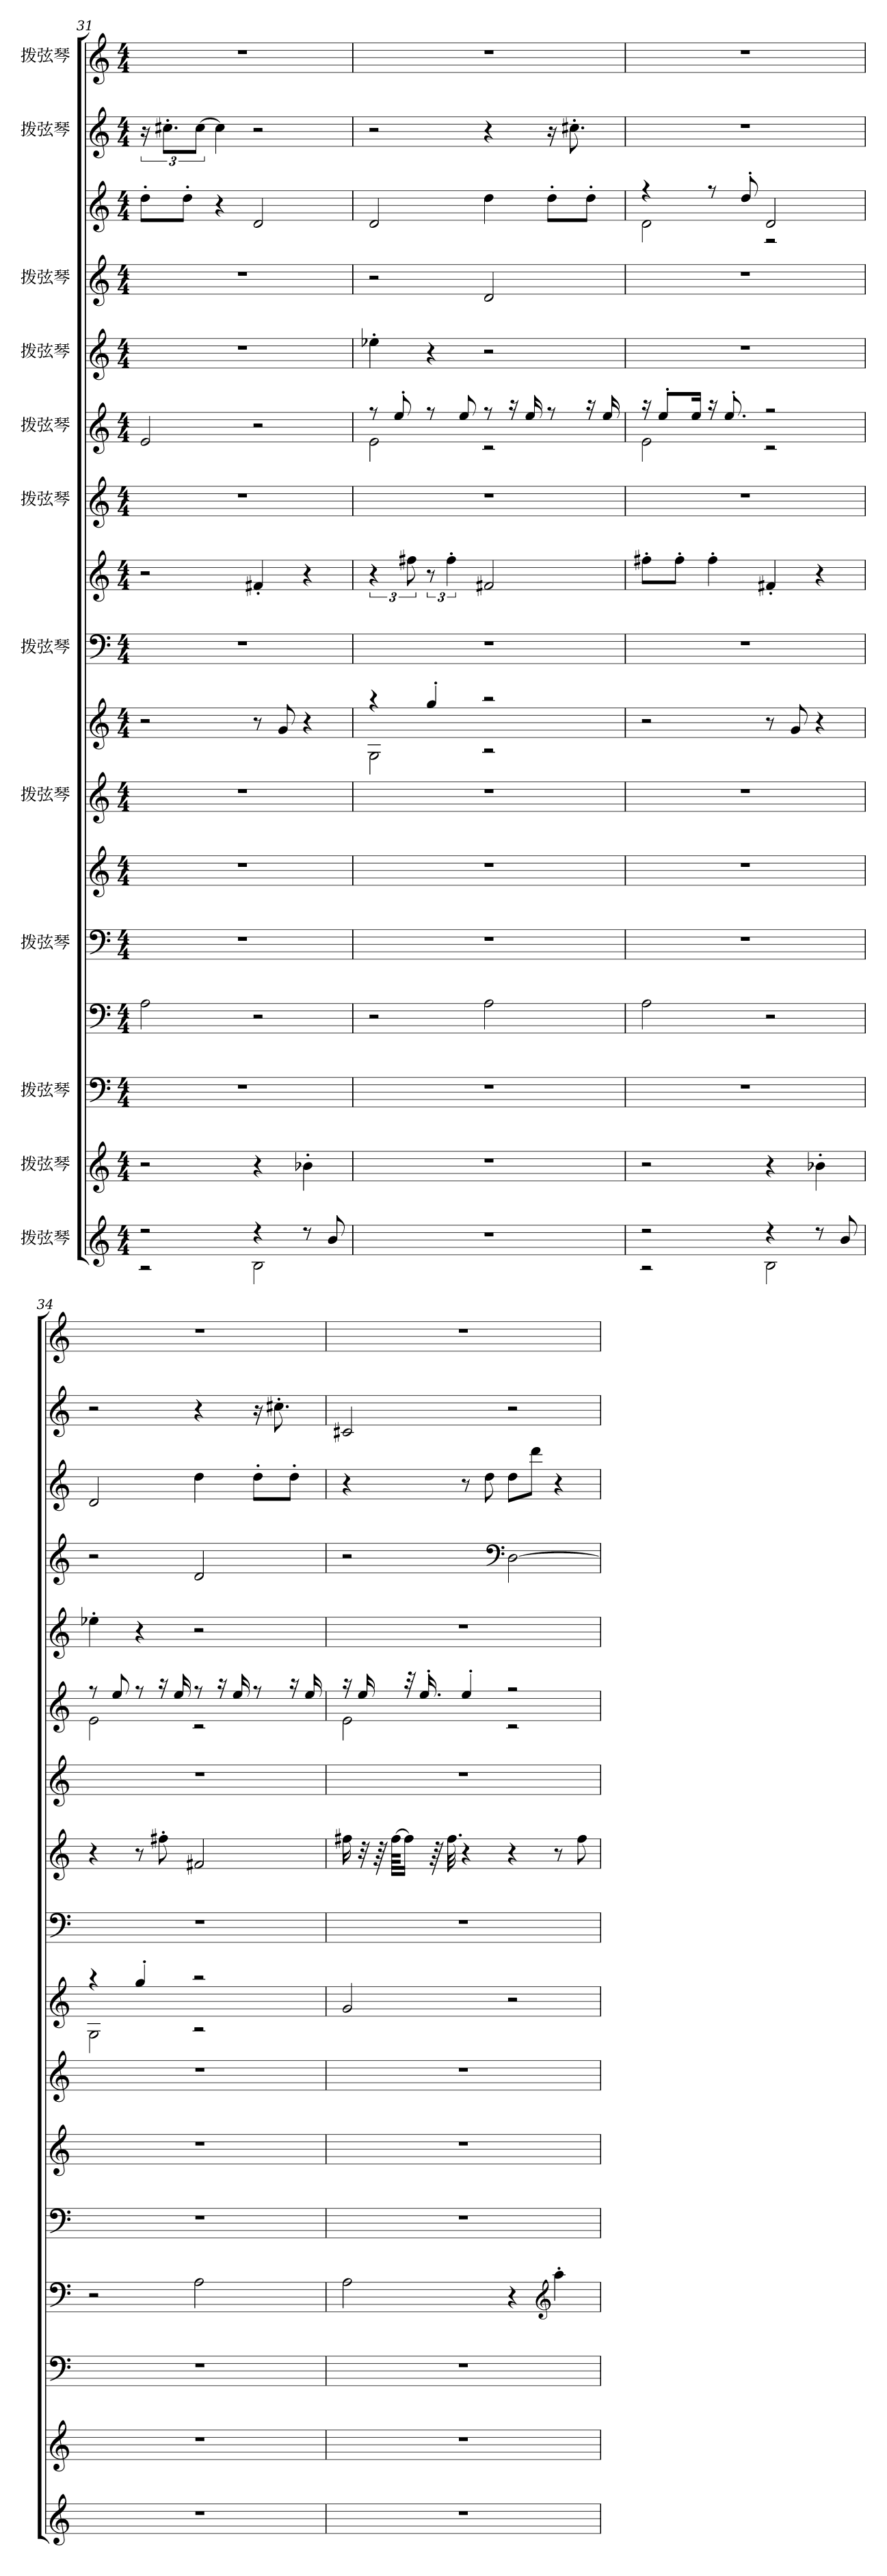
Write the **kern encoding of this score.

**kern	**kern	**kern	**kern	**kern	**kern	**kern	**kern	**kern	**kern	**kern	**kern	**kern	**kern	**kern	**kern	**kern
*part12	*part11	*part10	*part10	*part9	*part9	*part8	*part8	*part7	*part7	*part6	*part5	*part4	*part3	*part3	*part2	*part1
*staff17	*staff16	*staff15	*staff14	*staff13	*staff12	*staff11	*staff10	*staff9	*staff8	*staff7	*staff6	*staff5	*staff4	*staff3	*staff2	*staff1
*I"拨弦琴	*I"拨弦琴	*I"拨弦琴	*	*I"拨弦琴	*	*I"拨弦琴	*	*I"拨弦琴	*	*I"拨弦琴	*I"拨弦琴	*I"拨弦琴	*I"拨弦琴	*	*I"拨弦琴	*I"拨弦琴
*clefG2	*clefG2	*clefF4	*clefF4	*clefF4	*clefG2	*clefG2	*clefG2	*clefF4	*clefG2	*clefG2	*clefG2	*clefG2	*clefG2	*clefG2	*clefG2	*clefG2
*k[]	*k[]	*k[]	*k[]	*k[]	*k[]	*k[]	*k[]	*k[]	*k[]	*k[]	*k[]	*k[]	*k[]	*k[]	*k[]	*k[]
*M4/4	*M4/4	*M4/4	*M4/4	*M4/4	*M4/4	*M4/4	*M4/4	*M4/4	*M4/4	*M4/4	*M4/4	*M4/4	*M4/4	*M4/4	*M4/4	*M4/4
=31	=31	=31	=31	=31	=31	=31	=31	=31	=31	=31	=31	=31	=31	=31	=31	=31
*^	*	*	*	*	*	*	*	*	*	*	*	*	*	*	*	*
2r	2r	2r	1r	2A\	1r	1r	1r	2r	1r	2r	1r	2e/	1r	1r	8dd'\L	24r	1r
.	.	.	.	.	.	.	.	.	.	.	.	.	.	.	.	12.cc#X'\L	.
.	.	.	.	.	.	.	.	.	.	.	.	.	.	.	8dd'\J	.	.
.	.	.	.	.	.	.	.	.	.	.	.	.	.	.	.	[12cc#\J	.
.	.	.	.	.	.	.	.	.	.	.	.	.	.	.	4r	4cc#\]	.
4r	2B\	4r	.	2r	.	.	.	8r	.	4f#X'/	.	2r	.	.	2d/	2r	.
.	.	.	.	.	.	.	.	8g/	.	.	.	.	.	.	.	.	.
8r	.	4b-X'\	.	.	.	.	.	4r	.	4r	.	.	.	.	.	.	.
8b/	.	.	.	.	.	.	.	.	.	.	.	.	.	.	.	.	.
*v	*v	*	*	*	*	*	*	*	*	*	*	*	*	*	*	*	*
=32	=32	=32	=32	=32	=32	=32	=32	=32	=32	=32	=32	=32	=32	=32	=32	=32
*	*	*	*	*	*	*	*^	*	*	*	*^	*	*	*	*	*
1r	1r	1r	2r	1r	1r	1r	4r	2G\	1r	6r	1r	8r	2e\	4ee-X'\	2r	2d/	2r	1r
.	.	.	.	.	.	.	.	.	.	.	.	8ee'/	.	.	.	.	.	.
.	.	.	.	.	.	.	.	.	.	12ff#X\	.	.	.	.	.	.	.	.
.	.	.	.	.	.	.	4gg'/	.	.	12r	.	8r	.	4r	.	.	.	.
.	.	.	.	.	.	.	.	.	.	6ff#'\	.	.	.	.	.	.	.	.
.	.	.	.	.	.	.	.	.	.	.	.	8ee/	.	.	.	.	.	.
.	.	.	2A\	.	.	.	2r	2r	.	2f#X/	.	8r	2r	2r	2d/	4dd\	4r	.
.	.	.	.	.	.	.	.	.	.	.	.	16r	.	.	.	.	.	.
.	.	.	.	.	.	.	.	.	.	.	.	16ee/	.	.	.	.	.	.
.	.	.	.	.	.	.	.	.	.	.	.	8r	.	.	.	8dd'\L	16r	.
.	.	.	.	.	.	.	.	.	.	.	.	.	.	.	.	.	8.cc#X'\	.
.	.	.	.	.	.	.	.	.	.	.	.	16r	.	.	.	8dd'\J	.	.
.	.	.	.	.	.	.	.	.	.	.	.	16ee/	.	.	.	.	.	.
*	*	*	*	*	*	*	*v	*v	*	*	*	*	*	*	*	*	*	*
!!LO:PB:g=z
=33	=33	=33	=33	=33	=33	=33	=33	=33	=33	=33	=33	=33	=33	=33	=33	=33	=33
*^	*	*	*	*	*	*	*	*	*	*	*	*	*	*	*^	*	*
2r	2r	2r	1r	2A\	1r	1r	1r	2r	1r	8ff#X'\L	1r	16r	2e\	1r	1r	4r	2d\	1r	1r
.	.	.	.	.	.	.	.	.	.	.	.	8ee'/L	.	.	.	.	.	.	.
.	.	.	.	.	.	.	.	.	.	8ff#'\J	.	.	.	.	.	.	.	.	.
.	.	.	.	.	.	.	.	.	.	.	.	16ee/Jk	.	.	.	.	.	.	.
.	.	.	.	.	.	.	.	.	.	4ff#'\	.	16r	.	.	.	8r	.	.	.
.	.	.	.	.	.	.	.	.	.	.	.	8.ee'/	.	.	.	.	.	.	.
.	.	.	.	.	.	.	.	.	.	.	.	.	.	.	.	8dd'/	.	.	.
4r	2B\	4r	.	2r	.	.	.	8r	.	4f#X'/	.	2r	2r	.	.	2d/	2r	.	.
.	.	.	.	.	.	.	.	8g/	.	.	.	.	.	.	.	.	.	.	.
8r	.	4b-X'\	.	.	.	.	.	4r	.	4r	.	.	.	.	.	.	.	.	.
8b/	.	.	.	.	.	.	.	.	.	.	.	.	.	.	.	.	.	.	.
*v	*v	*	*	*	*	*	*	*	*	*	*	*	*	*	*	*v	*v	*	*
=34	=34	=34	=34	=34	=34	=34	=34	=34	=34	=34	=34	=34	=34	=34	=34	=34	=34
*	*	*	*	*	*	*	*^	*	*	*	*	*	*	*	*	*	*
1r	1r	1r	2r	1r	1r	1r	4r	2G\	1r	4r	1r	8r	2e\	4ee-X'\	2r	2d/	2r	1r
.	.	.	.	.	.	.	.	.	.	.	.	8ee/	.	.	.	.	.	.
.	.	.	.	.	.	.	4gg'/	.	.	8r	.	8r	.	4r	.	.	.	.
.	.	.	.	.	.	.	.	.	.	8ff#X'\	.	16r	.	.	.	.	.	.
.	.	.	.	.	.	.	.	.	.	.	.	16ee/	.	.	.	.	.	.
.	.	.	2A\	.	.	.	2r	2r	.	2f#X/	.	8r	2r	2r	2d/	4dd\	4r	.
.	.	.	.	.	.	.	.	.	.	.	.	16r	.	.	.	.	.	.
.	.	.	.	.	.	.	.	.	.	.	.	16ee/	.	.	.	.	.	.
.	.	.	.	.	.	.	.	.	.	.	.	8r	.	.	.	8dd'\L	16r	.
.	.	.	.	.	.	.	.	.	.	.	.	.	.	.	.	.	8.cc#X'\	.
.	.	.	.	.	.	.	.	.	.	.	.	16r	.	.	.	8dd'\J	.	.
.	.	.	.	.	.	.	.	.	.	.	.	16ee/	.	.	.	.	.	.
*	*	*	*	*	*	*	*v	*v	*	*	*	*	*	*	*	*	*	*
=35	=35	=35	=35	=35	=35	=35	=35	=35	=35	=35	=35	=35	=35	=35	=35	=35	=35
1r	1r	1r	2A\	1r	1r	1r	2g/	1r	16ff#X\	1r	16r	2e\	1r	2r	4r	2c#X/	1r
.	.	.	.	.	.	.	.	.	32r	.	16ee/	.	.	.	.	.	.
.	.	.	.	.	.	.	.	.	64r	.	.	.	.	.	.	.	.
.	.	.	.	.	.	.	.	.	[64ff#\KKLL	.	.	.	.	.	.	.	.
.	.	.	.	.	.	.	.	.	16ff#\JJ]	.	32r	.	.	.	.	.	.
.	.	.	.	.	.	.	.	.	.	.	16.ee'/	.	.	.	.	.	.
.	.	.	.	.	.	.	.	.	64r	.	.	.	.	.	.	.	.
.	.	.	.	.	.	.	.	.	32.ff#\	.	.	.	.	.	.	.	.
.	.	.	.	.	.	.	.	.	4r	.	4ee'/	.	.	.	8r	.	.
.	.	.	.	.	.	.	.	.	.	.	.	.	.	.	8dd\	.	.
*	*	*	*	*	*	*	*	*	*	*	*	*	*	*clefF4	*	*	*
.	.	.	4r	.	.	.	2r	.	4r	.	2r	2r	.	[2D\	8dd\L	2r	.
.	.	.	.	.	.	.	.	.	.	.	.	.	.	.	8ddd\J	.	.
*	*	*	*clefG2	*	*	*	*	*	*	*	*	*	*	*	*	*	*
.	.	.	4aa'\	.	.	.	.	.	8r	.	.	.	.	.	4r	.	.
.	.	.	.	.	.	.	.	.	8ff#\	.	.	.	.	.	.	.	.
*	*	*	*	*	*	*	*	*	*	*	*v	*v	*	*	*	*	*
=	=	=	=	=	=	=	=	=	=	=	=	=	=	=	=	=
*-	*-	*-	*-	*-	*-	*-	*-	*-	*-	*-	*-	*-	*-	*-	*-	*-
